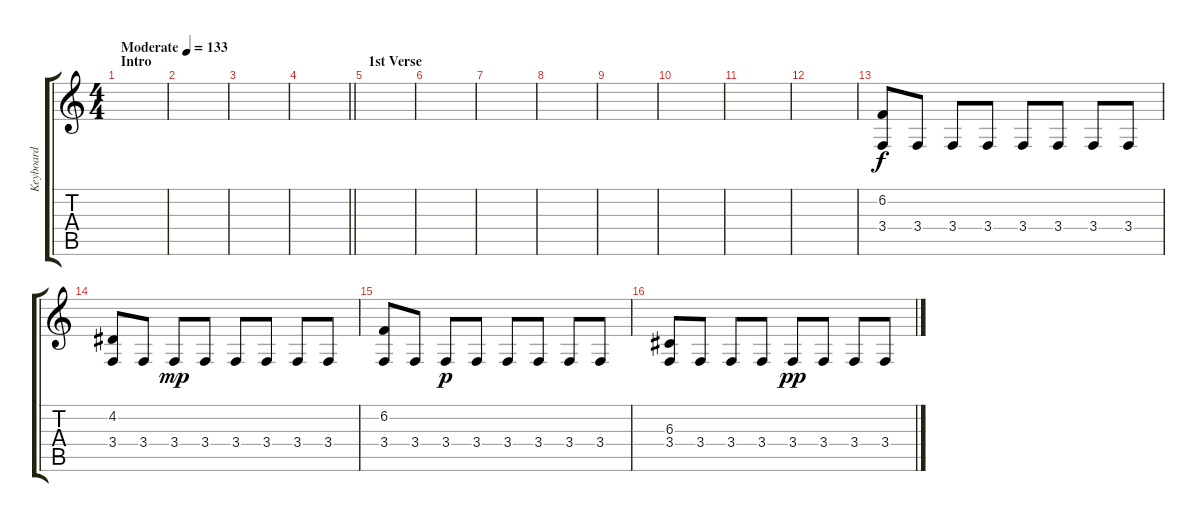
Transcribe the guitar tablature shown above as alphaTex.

\track ("Keyboard" "Keyboard") {instrument fx4atmosphere}
\staff {score tabs}
\tuning (E4 B3 G3 D3 A2 E2) {hide}
\ts (4 4)
\section ("" "Intro")
\tempo (133 "Moderate")
\clef g2
\ks c
|
|
|
\barLineRight lightlight
|
\section ("" "1st Verse")
|
|
|
|
|
|
|
|
(6.2 3.4).8{instrument fx7echoes} 3.4.8{instrument fx4atmosphere} 3.4.8 3.4.8 3.4.8 3.4.8 3.4.8 3.4.8 |
(4.2 3.4).8{instrument fx7echoes} 3.4.8{instrument fx4atmosphere} 3.4.8{dy mp} 3.4.8 3.4.8 3.4.8 3.4.8 3.4.8 |
(6.2 3.4).8{instrument fx7echoes} 3.4.8{instrument fx4atmosphere} 3.4.8{dy p} 3.4.8 3.4.8 3.4.8 3.4.8 3.4.8 |
(6.3 3.4).8{instrument fx7echoes} 3.4.8{instrument fx4atmosphere} 3.4.8 3.4.8 3.4.8{dy pp} 3.4.8 3.4.8 3.4.8
